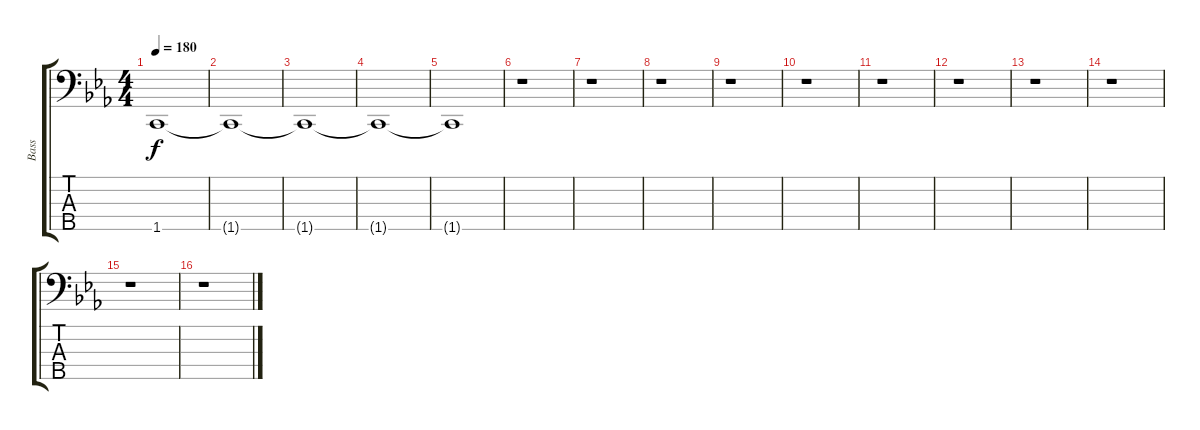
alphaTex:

\track ("Bass" "Bass") {instrument electricbassfinger}
\staff {score tabs}
\tuning (G2 D2 A1 E1 B0) {hide}
\ts (4 4)
\tempo 180
\clef f4
\ks eb
1.5{t}.1{dy f} |
1.5{t}.1{volume 0} |
1.5{t}.1 |
1.5{t}.1 |
1.5{t}.1 |
r.1 |
r.1 |
r.1 |
r.1 |
r.1 |
r.1 |
r.1 |
r.1 |
r.1 |
r.1 |
r.1
